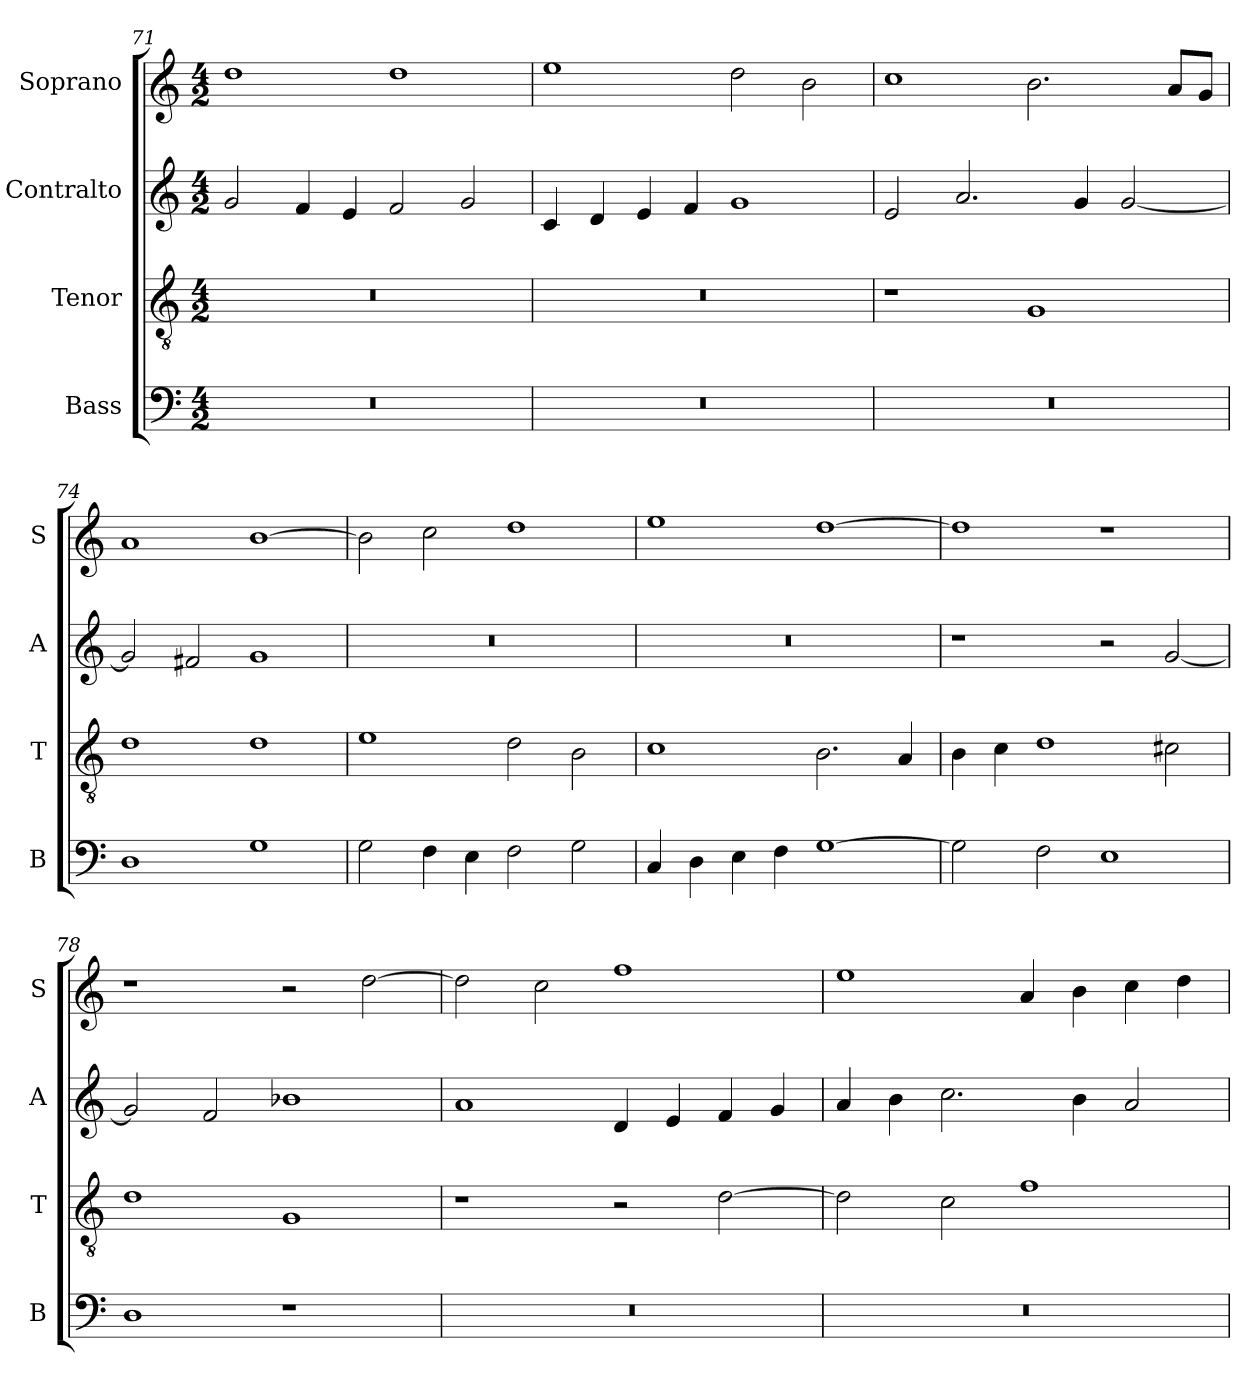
**kern	**kern	**kern	**kern
*part4	*part3	*part2	*part1
*staff4	*staff3	*staff2	*staff1
*I"Bass	*I"Tenor	*I"Contralto	*I"Soprano
*I'B	*I'T	*I'A	*I'S
*clefF4	*clefGv2	*clefG2	*clefG2
*k[]	*k[]	*k[]	*k[]
*G:mix	*G:mix	*G:mix	*G:mix
*M4/2	*M4/2	*M4/2	*M4/2
=71	=71	=71	=71
0r	0r	2g	1dd
.	.	4f	.
.	.	4e	.
.	.	2f	1dd
.	.	2g	.
=72	=72	=72	=72
0r	0r	4c	1ee
.	.	4d	.
.	.	4e	.
.	.	4f	.
.	.	1g	2dd
.	.	.	2b
=73	=73	=73	=73
0r	1r	2e	1cc
.	.	2.a	.
.	1G	.	2.b
.	.	4g	.
.	.	[2g	.
.	.	.	8a/L
.	.	.	8g/J
=74	=74	=74	=74
1D	1d	2g]	1a
.	.	2f#X	.
1G	1d	1g	[1b
=75	=75	=75	=75
2G	1e	0r	2b]
4F	.	.	2cc
4E	.	.	.
2F	2d	.	1dd
2G	2B	.	.
=76	=76	=76	=76
4C	1c	0r	1ee
4D	.	.	.
4E	.	.	.
4F	.	.	.
[1G	2.B	.	[1dd
.	4A	.	.
=77	=77	=77	=77
2G]	4B	1r	1dd]
.	4c	.	.
2F	1d	.	.
1E	.	2r	1r
.	2c#X	[2g	.
=78	=78	=78	=78
1D	1d	2g]	1r
.	.	2f	.
1r	1G	1b-X	2r
.	.	.	[2dd
=79	=79	=79	=79
0r	1r	1a	2dd]
.	.	.	2cc
.	2r	4d	1ff
.	.	4e	.
.	[2d	4f	.
.	.	4g	.
=80	=80	=80	=80
0r	2d]	4a	1ee
.	.	4b	.
.	2c	2.cc	.
.	1f	.	4a
.	.	4b	4b
.	.	2a	4cc
.	.	.	4dd
=	=	=	=
*-	*-	*-	*-
